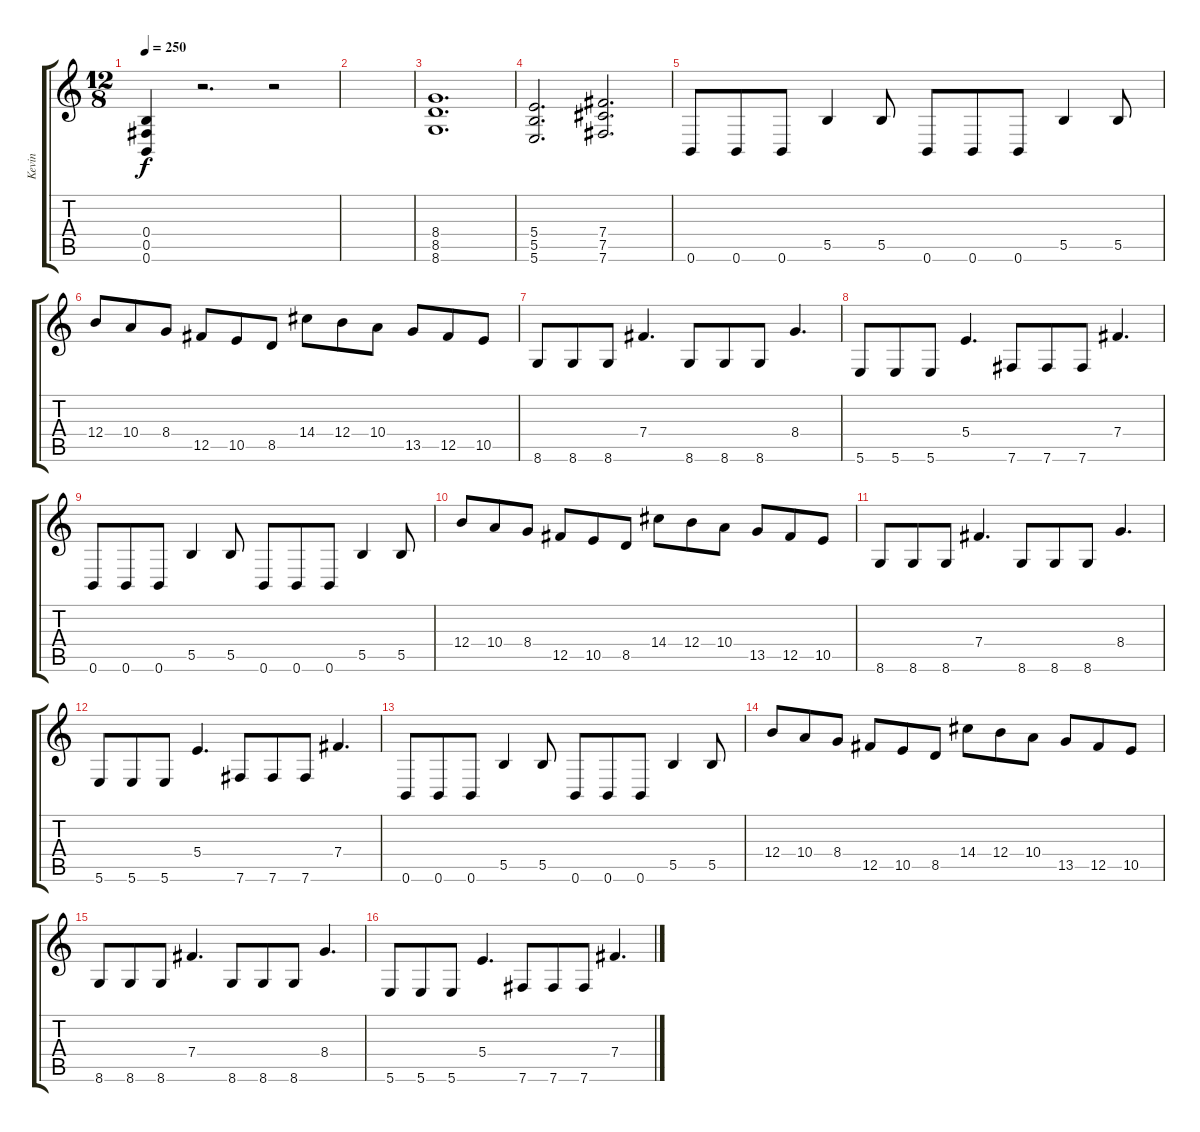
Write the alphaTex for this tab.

\track ("Kevin" "Kevin") {instrument distortionguitar}
\staff {score tabs}
\tuning (Db4 Ab3 E3 B2 Gb2 B1) {hide}
\ts (12 8)
\tempo 250
\clef g2
\ks c
(0.4 0.5 0.6).4{dy f} r.2{d} r.2 |
|
(8.4 8.5 8.6).1{d} |
(5.4 5.5 5.6).2{d} (7.4 7.5 7.6).2{d} |
0.6.8 0.6.8 0.6.8 5.5.4 5.5.8 0.6.8 0.6.8 0.6.8 5.5.4 5.5.8 |
12.4.8 10.4.8 8.4.8 12.5.8 10.5.8 8.5.8 14.4.8 12.4.8 10.4.8 13.5.8 12.5.8 10.5.8 |
8.6.8 8.6.8 8.6.8 7.4.4{d} 8.6.8 8.6.8 8.6.8 8.4.4{d} |
5.6.8 5.6.8 5.6.8 5.4.4{d} 7.6.8 7.6.8 7.6.8 7.4.4{d} |
0.6.8 0.6.8 0.6.8 5.5.4 5.5.8 0.6.8 0.6.8 0.6.8 5.5.4 5.5.8 |
12.4.8 10.4.8 8.4.8 12.5.8 10.5.8 8.5.8 14.4.8 12.4.8 10.4.8 13.5.8 12.5.8 10.5.8 |
8.6.8 8.6.8 8.6.8 7.4.4{d} 8.6.8 8.6.8 8.6.8 8.4.4{d} |
5.6.8 5.6.8 5.6.8 5.4.4{d} 7.6.8 7.6.8 7.6.8 7.4.4{d} |
0.6.8 0.6.8 0.6.8 5.5.4 5.5.8 0.6.8 0.6.8 0.6.8 5.5.4 5.5.8 |
12.4.8 10.4.8 8.4.8 12.5.8 10.5.8 8.5.8 14.4.8 12.4.8 10.4.8 13.5.8 12.5.8 10.5.8 |
8.6.8 8.6.8 8.6.8 7.4.4{d} 8.6.8 8.6.8 8.6.8 8.4.4{d} |
5.6.8 5.6.8 5.6.8 5.4.4{d} 7.6.8 7.6.8 7.6.8 7.4.4{d}
